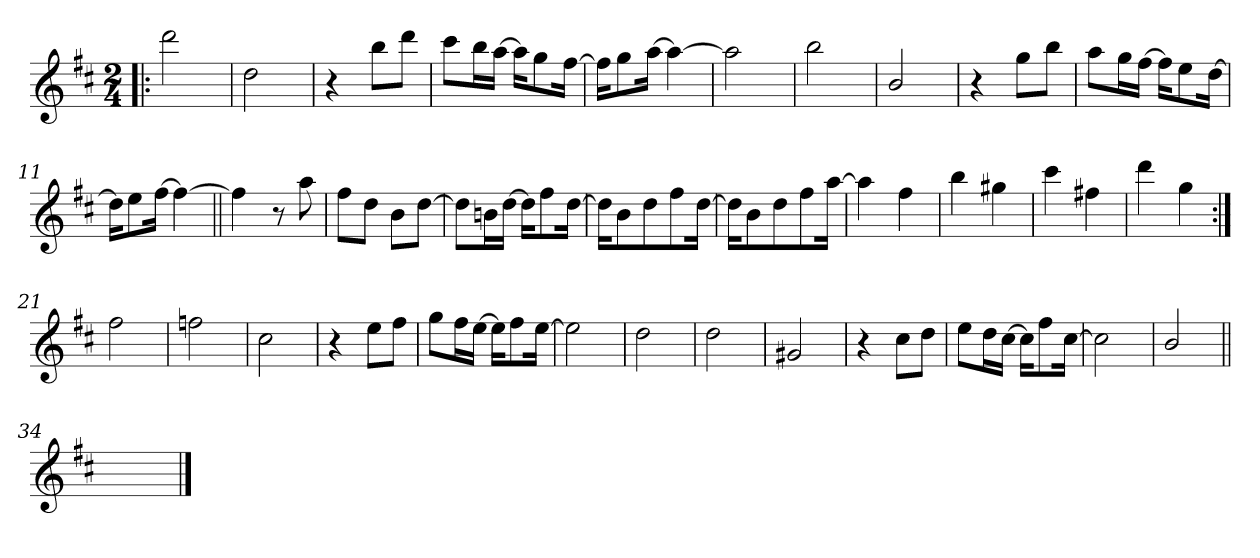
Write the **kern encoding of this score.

**kern
*part1
*staff1
*clefG2
*k[f#c#]
*D:
*M2/4
=1!|:
2ddd\
=2
2dd\
=3
4r
8bb\L
8ddd\J
=4
8ccc#\L
16bb\L
[16aa\JJ
16aa\KL]
8gg\
[16ff#\Jk
=5
16ff#\KL]
8gg\
[16aa\Jk
4aa\_
!!LO:LB:g=z
=6
2aa\]
=7
2bb\
=8
2b/
=9
4r
8gg\L
8bb\J
=10
8aa\L
16gg\L
[16ff#\JJ
16ff#\KL]
8ee\
[16dd\Jk
!!LO:LB:g=z
=11
16dd\KL]
8ee\
[16ff#\Jk
4ff#\_
=12||
4ff#\]
8r
8aa\
=13
8ff#\L
8dd\J
8b\L
[8dd\J
=14
8dd\L]
16bn\L
[16dd\JJ
16dd\KL]
8ff#\
[16dd\Jk
=15
16dd\KL]
8b\
8dd\
8ff#\
[16dd\Jk
!!LO:LB:g=z
=16
16dd\KL]
8b\
8dd\
8ff#\
[16aa\Jk
=17
4aa\]
4ff#\
=18
4bb\
4gg#X\
=19
4ccc#\
4ff#X\
=20
4ddd\
4gg\
!!LO:LB:g=z
=21:|!
2ff#\
=22
2ffn\
=23
2cc#\
=24
4r
8ee\L
8ff#\J
=25
8gg\L
16ff#\L
[16ee\JJ
16ee\KL]
8ff#\
[16ee\Jk
!!LO:LB:g=z
=26
2ee\]
=27
2dd\
=28
2dd\
=29
2g#X/
=30
4r
8cc#\L
8dd\J
!!LO:LB:g=z
=31
8ee\L
16dd\L
[16cc#\JJ
16cc#\KL]
8ff#\
[16cc#\Jk
=32
2cc#\]
=33
2b/
=34||
2ryy
==
*-
